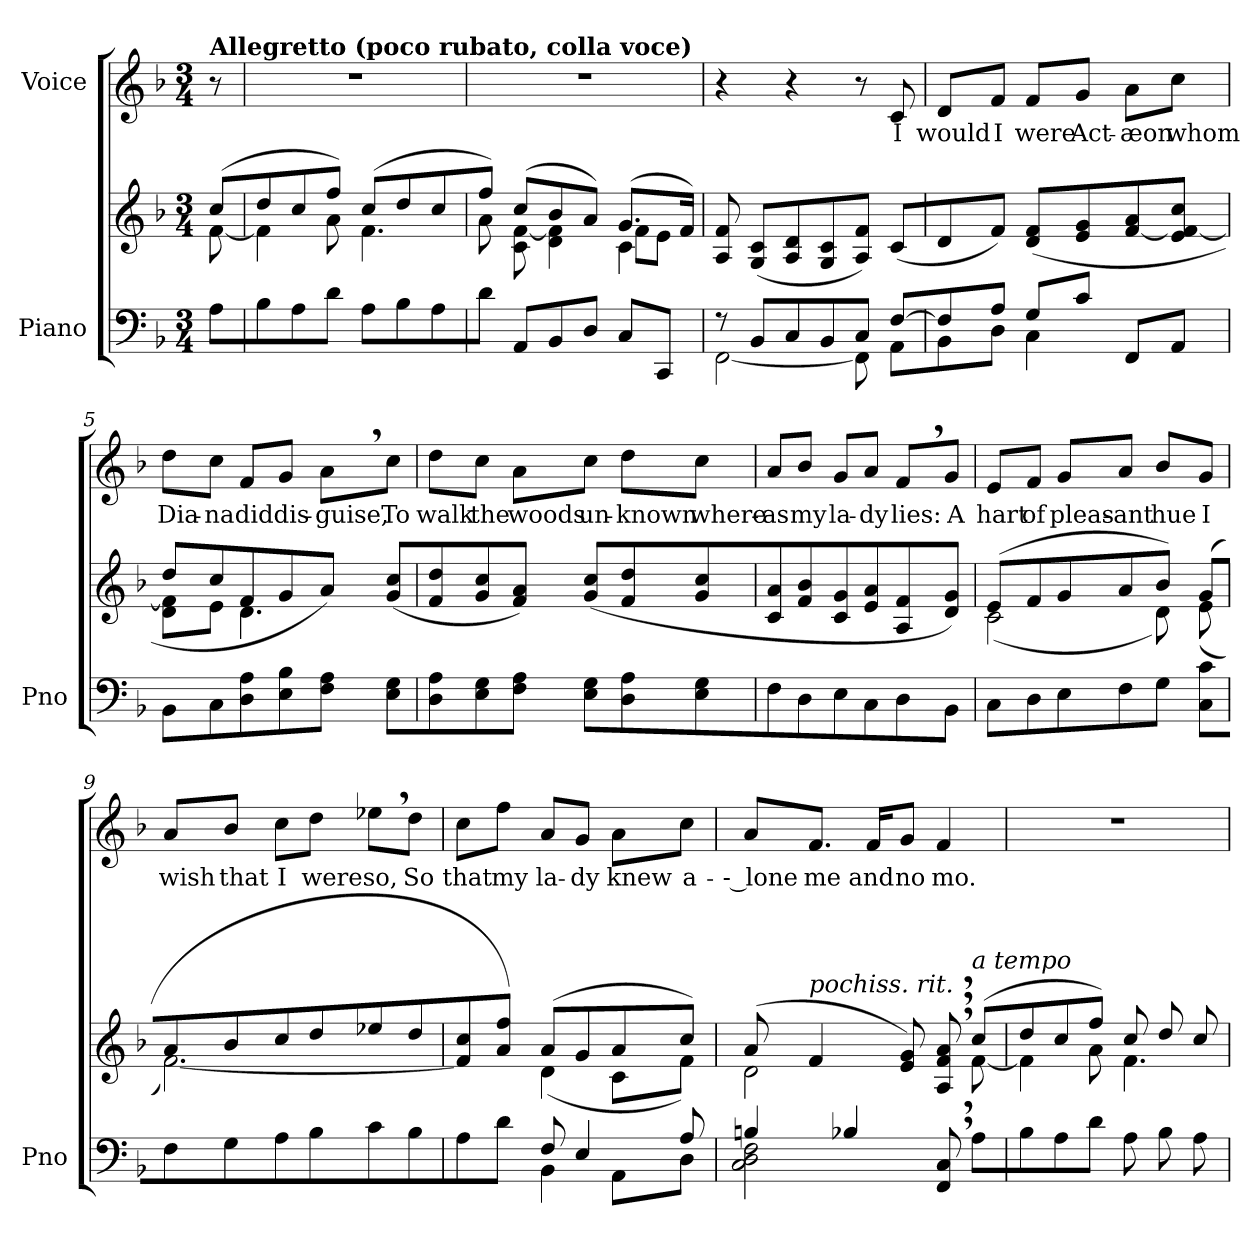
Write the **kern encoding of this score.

**kern	**kern	**kern	**text
*part2	*part2	*part1	*part1
*staff3	*staff2	*staff1	*staff1
*I"Piano	*	*I"Voice	*
*I'Pno	*	*	*
*clefF4	*clefG2	*clefG2	*
*k[b-]	*k[b-]	*k[b-]	*
*M3/4	*M3/4	*M3/4	*
=	=	=	=
*	*^	*	*
!	!	!	!LO:TX:a:B:t=Allegretto  (poco rubato, colla voce)	!
8A\L	(8cc/L	[8f\	8r	.
=1	=1	=1	=1	=1
8B-\	8dd/	4f\]	2.r	.
8A\	8cc/	.	.	.
8d\J	8ff/J)	8a\	.	.
8A\L	(8cc/L	4.f\	.	.
8B-\	8dd/	.	.	.
8A\	8cc/	.	.	.
=2	=2	=2	=2	=2
*	*	*^	*	*
8d\J	8ff/J)	8a\	2ryy	2.r	.
8AA/L	(8cc/L	8c\ [>8f\	.	.	.
8BB-/	8b-/	4d\ 4f\]	.	.	.
8D/J	8a/J)	.	.	.	.
8C/L	(8.g/L	4c\	8f\L	.	.
8CC/J	.	.	8e\J	.	.
.	16f/Jk)	.	.	.	.
*	*v	*v	*v	*	*
=3	=3	=3	=3
*^	*	*	*
8r	[2FF\	8A/ 8f/	4r	.
8BB-/L	.	(>8G/ 8c/L	.	.
8C/	.	8A/ 8d/	4r	.
8BB-/	.	8G/ 8c/	.	.
8C/J	8FF\]	8A/ 8f/J)	8r	.
[8F/L	8AA\L	(>8c/L	8c/	I
=4	=4	=4	=4	=4
8F/]	8BB-\	8d/	8d/L	would
8A/J	8D\J	8f/J)	8f/J	I
8G/L	4C\	(>8d/ 8f/L	8f/L	were
8c/J	.	8e/ 8g/	8g/J	Act-
8FF/L	4ryy	[>8f/ 8a/	8a\L	-æon
8AA/J	.	8e/ 8f/_ 8cc/J	8cc\J	whom
*v	*v	*	*	*
=5	=5	=5	=5
*	*^	*	*
8BB-\L	8dd/L	8d\ 8f\]L	8dd\L	Dia-
8C\	8cc/	8e\J	8cc\J	-na
8D\ 8A\	8f/	4.d\	8f/L	did
8E\ 8B-\	8g/	.	8g/J	dis-
8F\ 8A\J	8a/J)	.	8a,\L	-guise,
8E\ 8G\L	(>8g/ 8cc/L	8ryy	8cc\J	To
*	*v	*v	*	*
=6	=6	=6	=6
8D\ 8A\	8f/ 8dd/	8dd\L	walk
8E\ 8G\	8g/ 8cc/	8cc\J	the
8F\ 8A\J	8f/ 8a/J)	8a\L	woods
8E\ 8G\L	(8g/ 8cc/L	8cc\J	un-
8D\ 8A\	8f/ 8dd/	8dd\L	-known
8E\ 8G\	8g/ 8cc/	8cc\J	where-
=7	=7	=7	=7
8F\	8c/ 8a/	8a/L	-as
8D\	8f/ 8b-/	8b-/J	my
8E\	8c/ 8g/	8g/L	la-
8C\	8e/ 8a/	8a/J	-dy
8D\	8A/ 8f/	8f,/L	lies:
8BB-\J	8d/ 8g/J)	8g/J	A
=8	=8	=8	=8
*	*^	*	*
8C\L	(8e/L	(2c\	8e/L	hart
8D\	8f/	.	8f/J	of
8E\	8g/	.	8g/L	pleas-
8F\	8a/	.	8a/J	-ant
8G\J	8b-/J)	8d\)	8b-/L	hue
8C\ 8c\L	(8g/L	(8e\	8g/J	I
=9	=9	=9	=9	=9
8F\	8a/	[2.f\)	8a/L	wish
8G\	8b-/	.	8b-/J	that
8A\	8cc/	.	8cc\L	I
8B-\	8dd/	.	8dd\J	were
8c\	8ee-X/	.	8ee-X,\L	so,
8B-\	8dd/	.	8dd\J	So
=10	=10	=10	=10	=10
*^	*	*	*	*
8A\	4ryy	8f/] 8cc/	4ryy	8cc\L	that
8d\J	.	8a/ 8ff/J)	.	8ff\J	my
8F/	4BB-\	(8a/L	(4d\	8a/L	la-
4E/	.	8g/	.	8g/J	-dy
.	8AA\L	8a/	8c\L	8a\L	knew
8A/	8D\J	8cc/J)	8f\J)	8cc\J	a-
=11	=11	=11	=11	=11	=11
4Bn/	2C\ 2D\ 2F\	(>8a/	2d\	8a/L	-- lone
!	!	!LO:TX:i:t=pochiss. rit.	!	!	!
.	.	4f/	.	8.f/J	me
4B-X/	.	.	.	.	.
.	.	.	.	16f/KL	and
.	.	8e/ 8g/)	.	8g/J	no
8FF/, 8C/,	4ryy	8A/, 8f/, 8a/,	8ryy	4f/	mo.
!	!	!LO:TX:i:t=a tempo	!	!	!
8A\L	.	(8cc/L	[8f\	.	.
*v	*v	*	*	*	*
=12	=12	=12	=12	=12
8B-\	8dd/	4f\]	2.r	.
8A\	8cc/	.	.	.
8d\J	8ff/J)	8a\	.	.
8A\L	8cc/L	4.f\	.	.
8B-\	8dd/	.	.	.
8A\	8cc/	.	.	.
*	*v	*v	*	*
=	=	=	=
*-	*-	*-	*-
